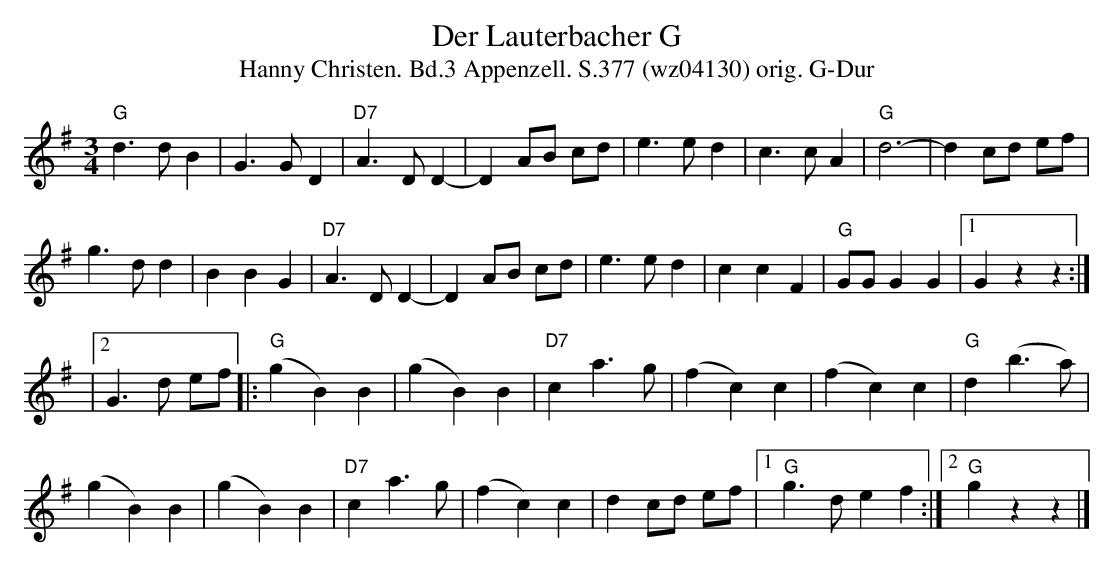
X:1
T:Der Lauterbacher G
T:Hanny Christen. Bd.3 Appenzell. S.377 (wz04130) orig. G-Dur
M:3/4
L:1/4
K:G
"G"d>d B | G>G D | "D7"A>D D- | D A/B/ c/d/ | e>e d | c>c A | "G"d3- | d c/d/ e/f/ |
g>d d | B B G | "D7"A>D D- | D A/B/ c/d/ | e>e d | c c F | "G"G/G/ G G |1 G z z :|
|2 G>d e/f/ |: ("G"gB) B | (gB) B | "D7"c a>g | (fc) c | (fc) c | "G"d (b>a) |
(gB) B | (gB) B | "D7"c a>g | (fc) c | d c/d/ e/f/ |1 "G"g>d ef :|2 "G"g z z |]
